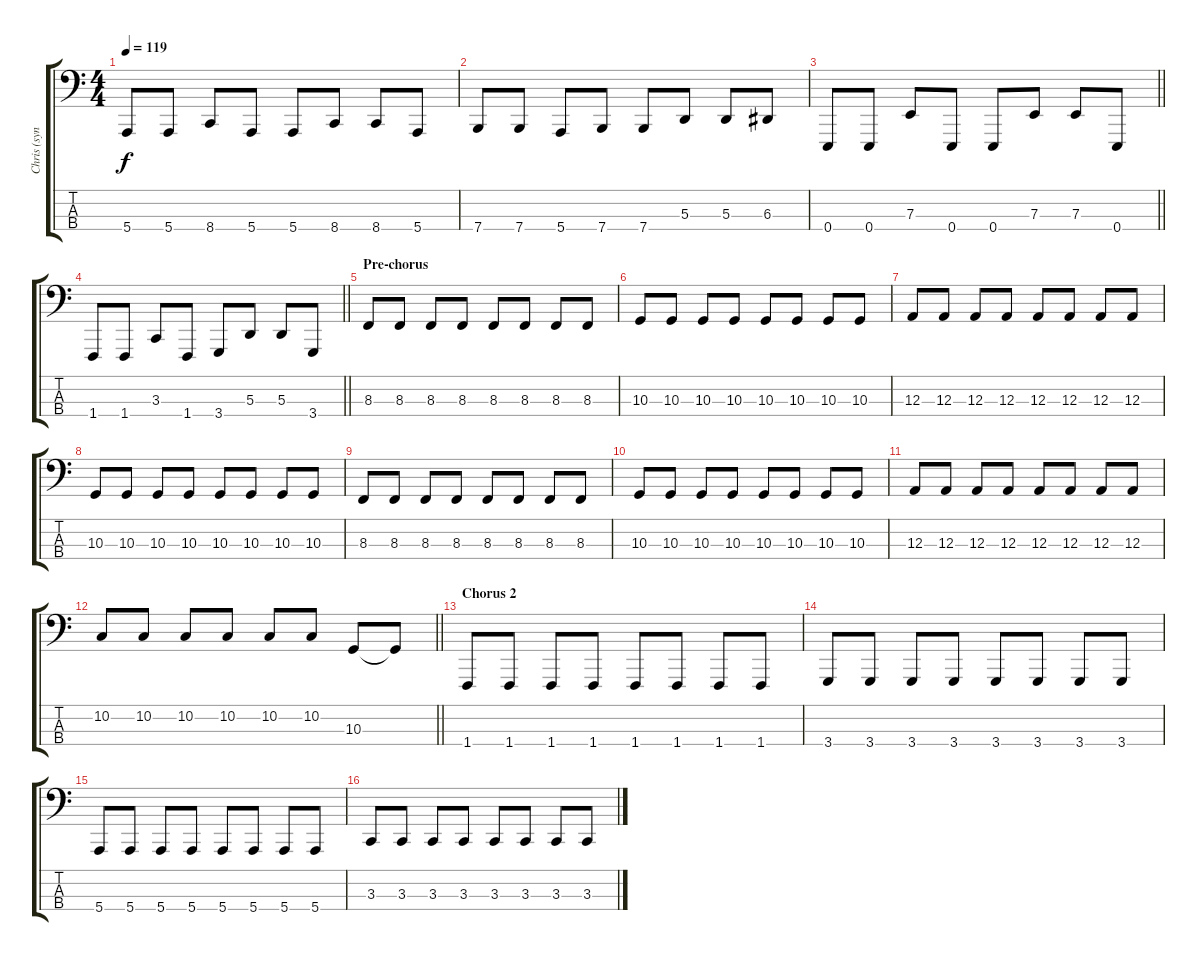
\track ("Chris (synth)" "Chris (syn") {solo instrument lead2sawtooth}
\staff {score tabs}
\tuning (G2 D2 A1 E1) {hide}
\ts (4 4)
\tempo 119
\clef f4
\ks c
5.4.8{dy f} 5.4.8 8.4.8 5.4.8 5.4.8 8.4.8 8.4.8 5.4.8 |
7.4.8 7.4.8 5.4.8 7.4.8 7.4.8 5.3.8 5.3.8 6.3.8 |
\barLineRight lightlight
0.4.8 0.4.8 7.3.8 0.4.8 0.4.8 7.3.8 7.3.8 0.4.8 |
\barLineRight lightlight
1.4.8 1.4.8 3.3.8 1.4.8 3.4.8 5.3.8 5.3.8 3.4.8 |
\section ("" "Pre-chorus")
8.3.8 8.3.8 8.3.8 8.3.8 8.3.8 8.3.8 8.3.8 8.3.8 |
10.3.8 10.3.8 10.3.8 10.3.8 10.3.8 10.3.8 10.3.8 10.3.8 |
12.3.8 12.3.8 12.3.8 12.3.8 12.3.8 12.3.8 12.3.8 12.3.8 |
10.3.8 10.3.8 10.3.8 10.3.8 10.3.8 10.3.8 10.3.8 10.3.8 |
8.3.8 8.3.8 8.3.8 8.3.8 8.3.8 8.3.8 8.3.8 8.3.8 |
10.3.8 10.3.8 10.3.8 10.3.8 10.3.8 10.3.8 10.3.8 10.3.8 |
12.3.8 12.3.8 12.3.8 12.3.8 12.3.8 12.3.8 12.3.8 12.3.8 |
\barLineRight lightlight
10.2.8 10.2.8 10.2.8 10.2.8 10.2.8 10.2.8 10.3.8 10.3{t}.8 |
\section ("" "Chorus 2")
1.4.8 1.4.8 1.4.8 1.4.8 1.4.8 1.4.8 1.4.8 1.4.8 |
3.4.8 3.4.8 3.4.8 3.4.8 3.4.8 3.4.8 3.4.8 3.4.8 |
5.4.8 5.4.8 5.4.8 5.4.8 5.4.8 5.4.8 5.4.8 5.4.8 |
3.3.8 3.3.8 3.3.8 3.3.8 3.3.8 3.3.8 3.3.8 3.3.8
